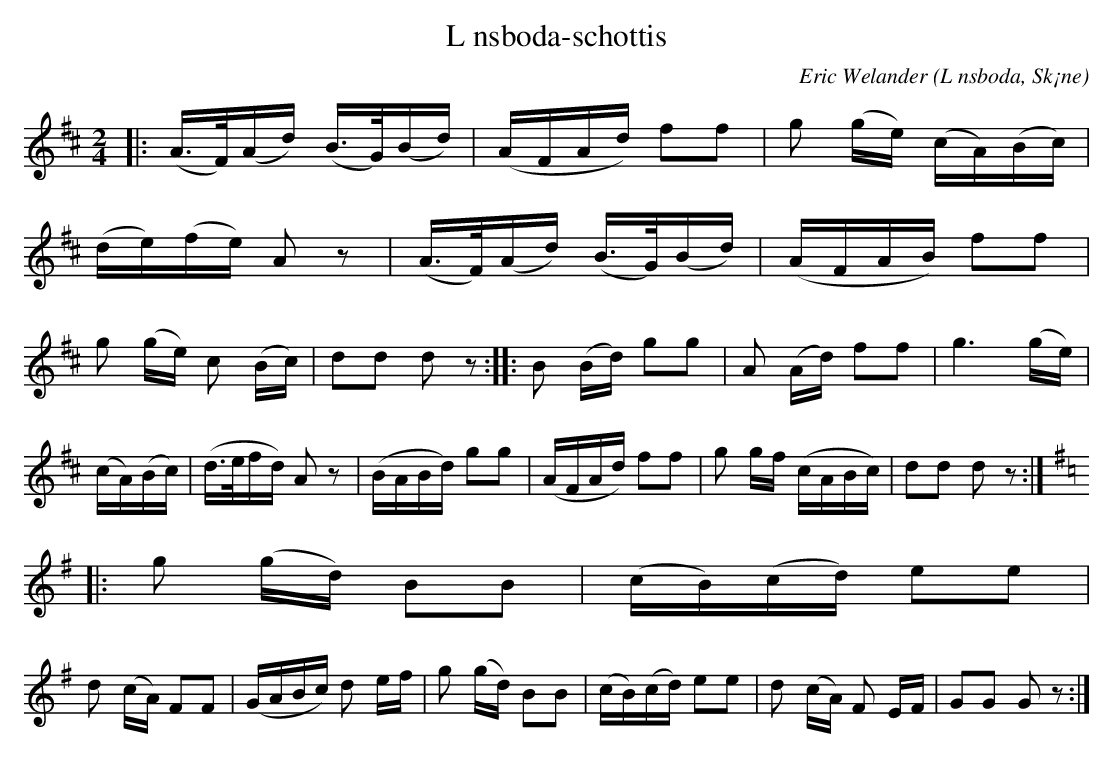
X:1
T:L nsboda-schottis
C:Eric Welander
O:L nsboda, Sk¡ne
M:2/4
L:1/16
K:D
|: (A>F)(Ad) (B>G)(Bd) | (AFAd) f2f2 | g2 (ge) (cA)(Bc) |
(de)(fe) A2 z2 | (A>F)(Ad) (B>G)(Bd) | (AFAB) f2f2 |
g2 (ge) c2 (Bc) | d2d2 d2 z2 :: B2 (Bd) g2g2 | A2 (Ad) f2f2 | g6 (ge) |
(cA)(Bc) | (d>efd) A2 z2 | (BABd) g2g2 | (AFAd) f2f2 | g2 gf (cABc) | d2d2 d2 z2 :|
K:G
|: g2 (gd) B2B2 | (cB)(cd) e2e2 |
d2 (cA) F2F2 | (GABc) d2 ef | g2 (gd) B2B2 | (cB)(cd) e2e2 | d2 (cA) F2 EF | G2G2 G2 z2 :|
